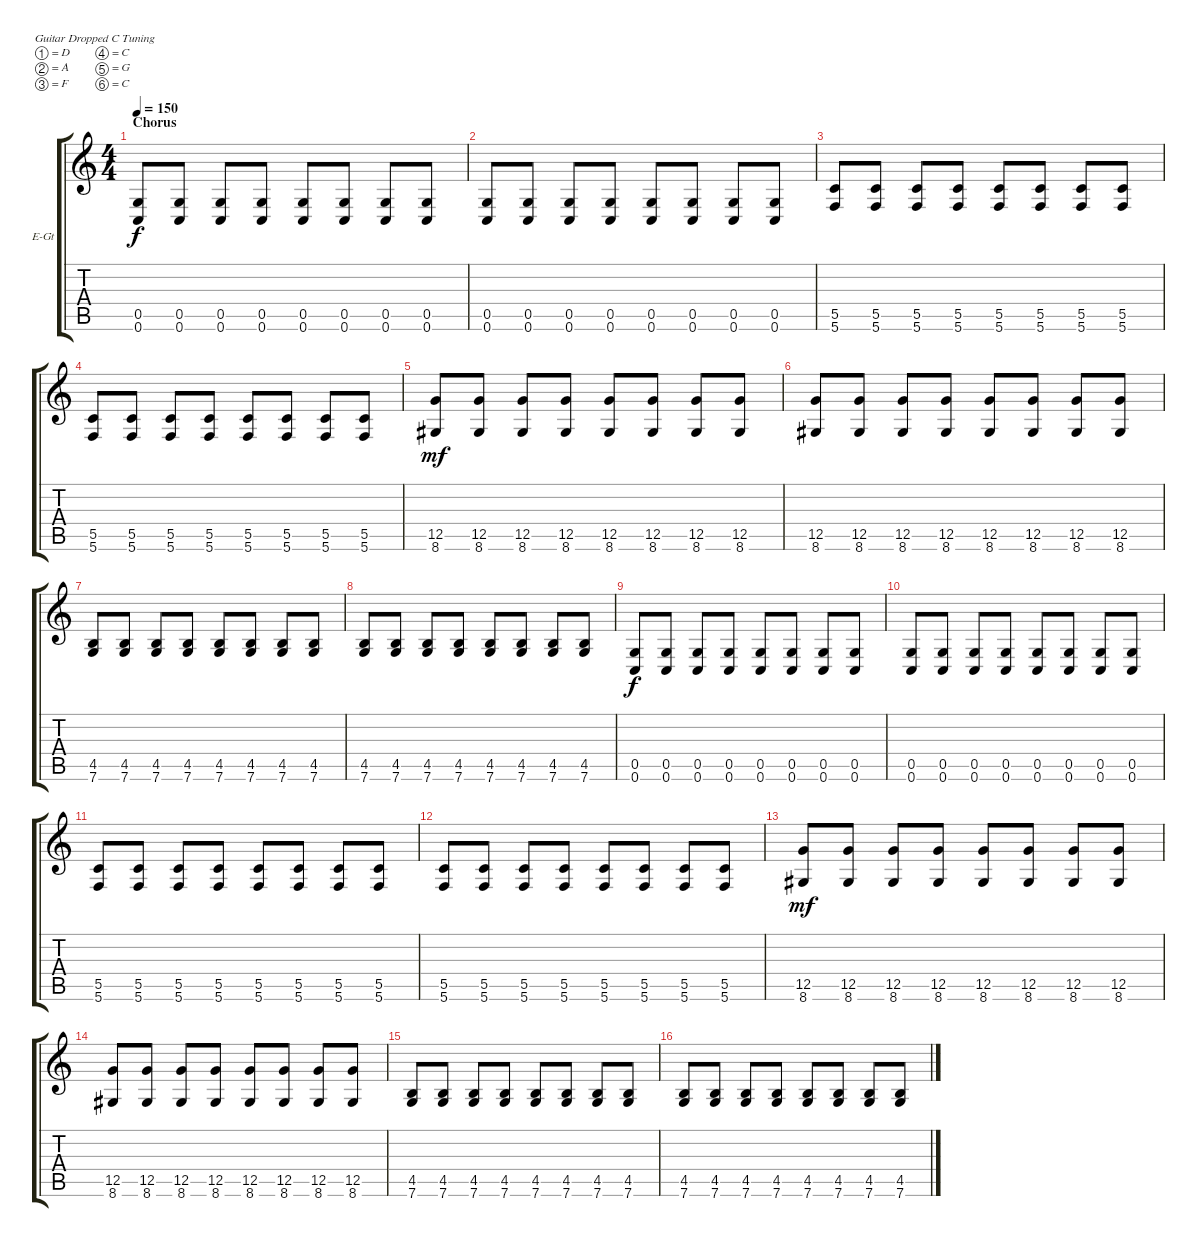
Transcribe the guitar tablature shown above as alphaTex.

\defaultSystemsLayout 4
\bracketExtendMode groupsimilarinstruments
\firstSystemTrackNameOrientation horizontal
\otherSystemsTrackNameOrientation horizontal
\track ("Alex" "E-Gt") {instrument distortionguitar}
\staff {score tabs}
\tuning (D4 A3 F3 C3 G2 C2)
\ts (4 4)
\section ("" "Chorus")
\tempo 150
\clef g2
\ks c
(0.6 0.5).8{dy f} (0.6 0.5).8 (0.6 0.5).8 (0.6 0.5).8 (0.6 0.5).8 (0.6 0.5).8 (0.6 0.5).8 (0.6 0.5).8 |
(0.6 0.5).8 (0.6 0.5).8 (0.6 0.5).8 (0.6 0.5).8 (0.6 0.5).8 (0.6 0.5).8 (0.6 0.5).8 (0.6 0.5).8 |
(5.6 5.5).8 (5.6 5.5).8 (5.6 5.5).8 (5.6 5.5).8 (5.6 5.5).8 (5.6 5.5).8 (5.6 5.5).8 (5.6 5.5).8 |
(5.6 5.5).8 (5.6 5.5).8 (5.6 5.5).8 (5.6 5.5).8 (5.6 5.5).8 (5.6 5.5).8 (5.6 5.5).8 (5.6 5.5).8 |
(12.5 8.6).8{dy mf} (12.5 8.6).8 (12.5 8.6).8 (12.5 8.6).8 (12.5 8.6).8 (12.5 8.6).8 (12.5 8.6).8 (12.5 8.6).8 |
(12.5 8.6).8 (12.5 8.6).8 (12.5 8.6).8 (12.5 8.6).8 (12.5 8.6).8 (12.5 8.6).8 (12.5 8.6).8 (12.5 8.6).8 |
(4.5 7.6).8 (4.5 7.6).8 (4.5 7.6).8 (4.5 7.6).8 (4.5 7.6).8 (4.5 7.6).8 (4.5 7.6).8 (4.5 7.6).8 |
(4.5 7.6).8 (4.5 7.6).8 (4.5 7.6).8 (4.5 7.6).8 (4.5 7.6).8 (4.5 7.6).8 (4.5 7.6).8 (4.5 7.6).8 |
(0.6 0.5).8{dy f} (0.6 0.5).8 (0.6 0.5).8 (0.6 0.5).8 (0.6 0.5).8 (0.6 0.5).8 (0.6 0.5).8 (0.6 0.5).8 |
(0.6 0.5).8 (0.6 0.5).8 (0.6 0.5).8 (0.6 0.5).8 (0.6 0.5).8 (0.6 0.5).8 (0.6 0.5).8 (0.6 0.5).8 |
(5.6 5.5).8 (5.6 5.5).8 (5.6 5.5).8 (5.6 5.5).8 (5.6 5.5).8 (5.6 5.5).8 (5.6 5.5).8 (5.6 5.5).8 |
(5.6 5.5).8 (5.6 5.5).8 (5.6 5.5).8 (5.6 5.5).8 (5.6 5.5).8 (5.6 5.5).8 (5.6 5.5).8 (5.6 5.5).8 |
(12.5 8.6).8{dy mf} (12.5 8.6).8 (12.5 8.6).8 (12.5 8.6).8 (12.5 8.6).8 (12.5 8.6).8 (12.5 8.6).8 (12.5 8.6).8 |
(12.5 8.6).8 (12.5 8.6).8 (12.5 8.6).8 (12.5 8.6).8 (12.5 8.6).8 (12.5 8.6).8 (12.5 8.6).8 (12.5 8.6).8 |
(4.5 7.6).8 (4.5 7.6).8 (4.5 7.6).8 (4.5 7.6).8 (4.5 7.6).8 (4.5 7.6).8 (4.5 7.6).8 (4.5 7.6).8 |
(4.5 7.6).8 (4.5 7.6).8 (4.5 7.6).8 (4.5 7.6).8 (4.5 7.6).8 (4.5 7.6).8 (4.5 7.6).8 (4.5 7.6).8
